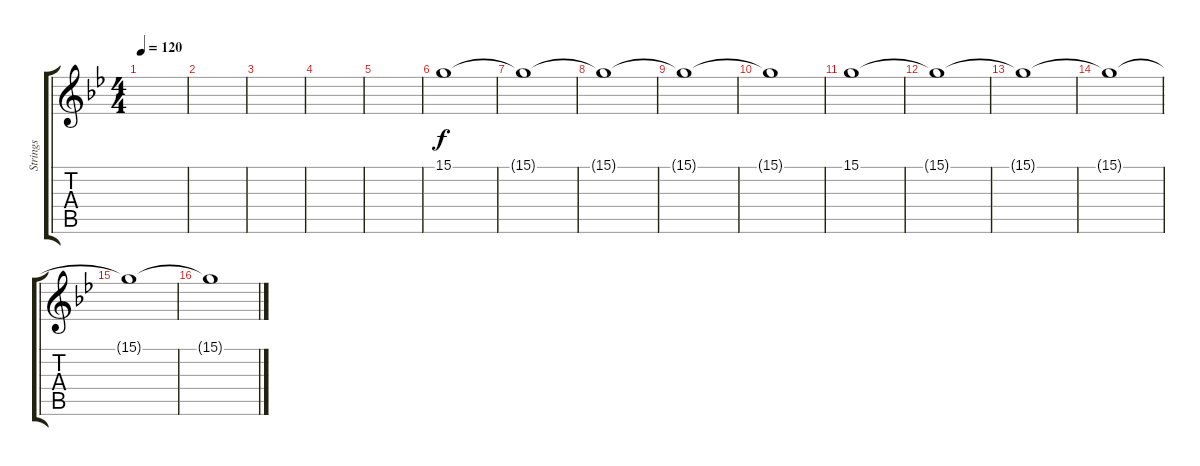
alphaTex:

\track ("Strings" "Strings") {instrument synthstrings1}
\staff {score tabs}
\tuning (E4 B3 G3 D3 A2 E2) {hide}
\ts (4 4)
\tempo 120
\clef g2
\ks bb
|
|
|
|
|
15.1.1 |
15.1{t}.1 |
15.1{t}.1 |
15.1{t}.1 |
15.1{t}.1 |
15.1.1 |
15.1{t}.1 |
15.1{t}.1 |
15.1{t}.1 |
15.1{t}.1 |
15.1{t}.1
